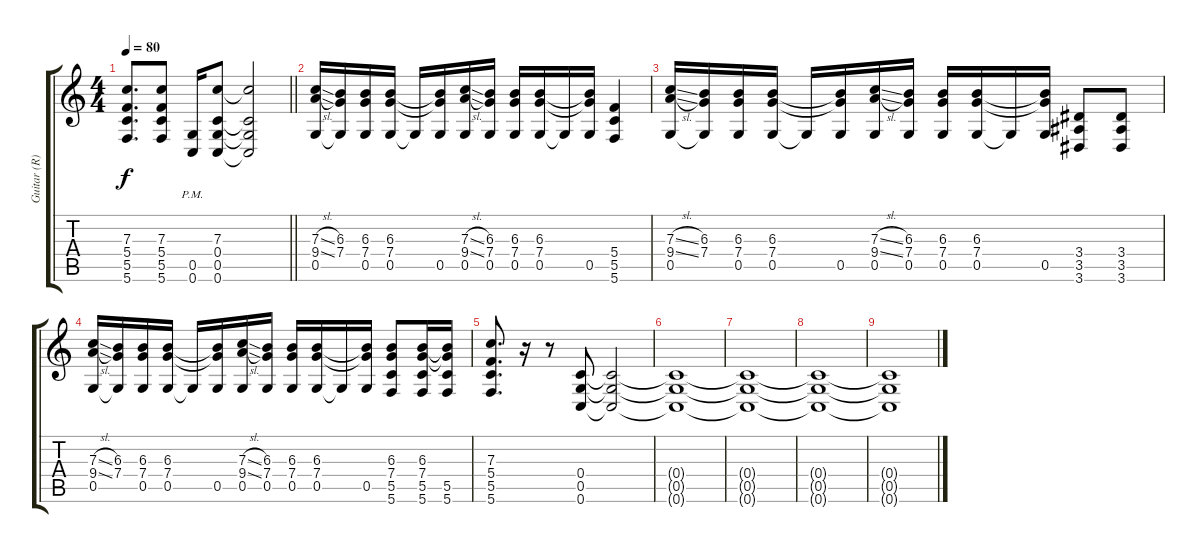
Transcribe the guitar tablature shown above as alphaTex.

\track ("Guitar (R)" "Guitar (R)") {instrument distortionguitar}
\staff {score tabs}
\tuning (D4 A3 F3 C3 G2 C2) {hide}
\ts (4 4)
\tempo 80
\clef g2
\barLineRight lightlight
\ks c
(7.3 5.4 5.5 5.6).8{d dy f} (7.3 5.4 5.5 5.6).8 (0.5{pm} 0.6{pm}).16 (7.3 0.4 0.5 0.6).8 (7.3{t} 0.4{t} 0.5{t} 0.6{t}).2 |
(7.3{sl} 9.4{sl} 0.5).16 (6.3 7.4 0.5{t}).16 (6.3 7.4 0.5).16 (6.3 7.4 0.5).16 0.5{t}.16 (6.3{t} 7.4{t} 0.5).16 (7.3{sl} 9.4{sl} 0.5).16 (6.3 7.4 0.5).16 (6.3 7.4 0.5).16 (6.3 7.4 0.5).16 0.5{t}.16 (6.3{t} 7.4{t} 0.5).16 (5.4 5.5 5.6).4 |
(7.3{sl} 9.4{sl} 0.5).16 (6.3 7.4 0.5{t}).16 (6.3 7.4 0.5).16 (6.3 7.4 0.5).16 0.5{t}.16 (6.3{t} 7.4{t} 0.5).16 (7.3{sl} 9.4{sl} 0.5).16 (6.3 7.4 0.5).16 (6.3 7.4 0.5).16 (6.3 7.4 0.5).16 0.5{t}.16 (6.3{t} 7.4{t} 0.5).16 (3.4 3.5 3.6).8 (3.4 3.5 3.6).8 |
(7.3{sl} 9.4{sl} 0.5).16 (6.3 7.4 0.5{t}).16 (6.3 7.4 0.5).16 (6.3 7.4 0.5).16 0.5{t}.16 (6.3{t} 7.4{t} 0.5).16 (7.3{sl} 9.4{sl} 0.5).16 (6.3 7.4 0.5).16 (6.3 7.4 0.5).16 (6.3 7.4 0.5).16 0.5{t}.16 (6.3{t} 7.4{t} 0.5).16 (6.3 7.4 5.5 5.6).8 (6.3 7.4 5.5 5.6).16 (6.3{t} 7.4{t} 5.5 5.6).16 |
(7.3 5.4 5.5 5.6).8{d} r.16 r.8 (0.4 0.5 0.6).8 (0.4{t} 0.5{t} 0.6{t}).2 |
(0.4{t} 0.5{t} 0.6{t}).1 |
(0.4{t} 0.5{t} 0.6{t}).1 |
(0.4{t} 0.5{t} 0.6{t}).1 |
(0.4{t} 0.5{t} 0.6{t}).1
